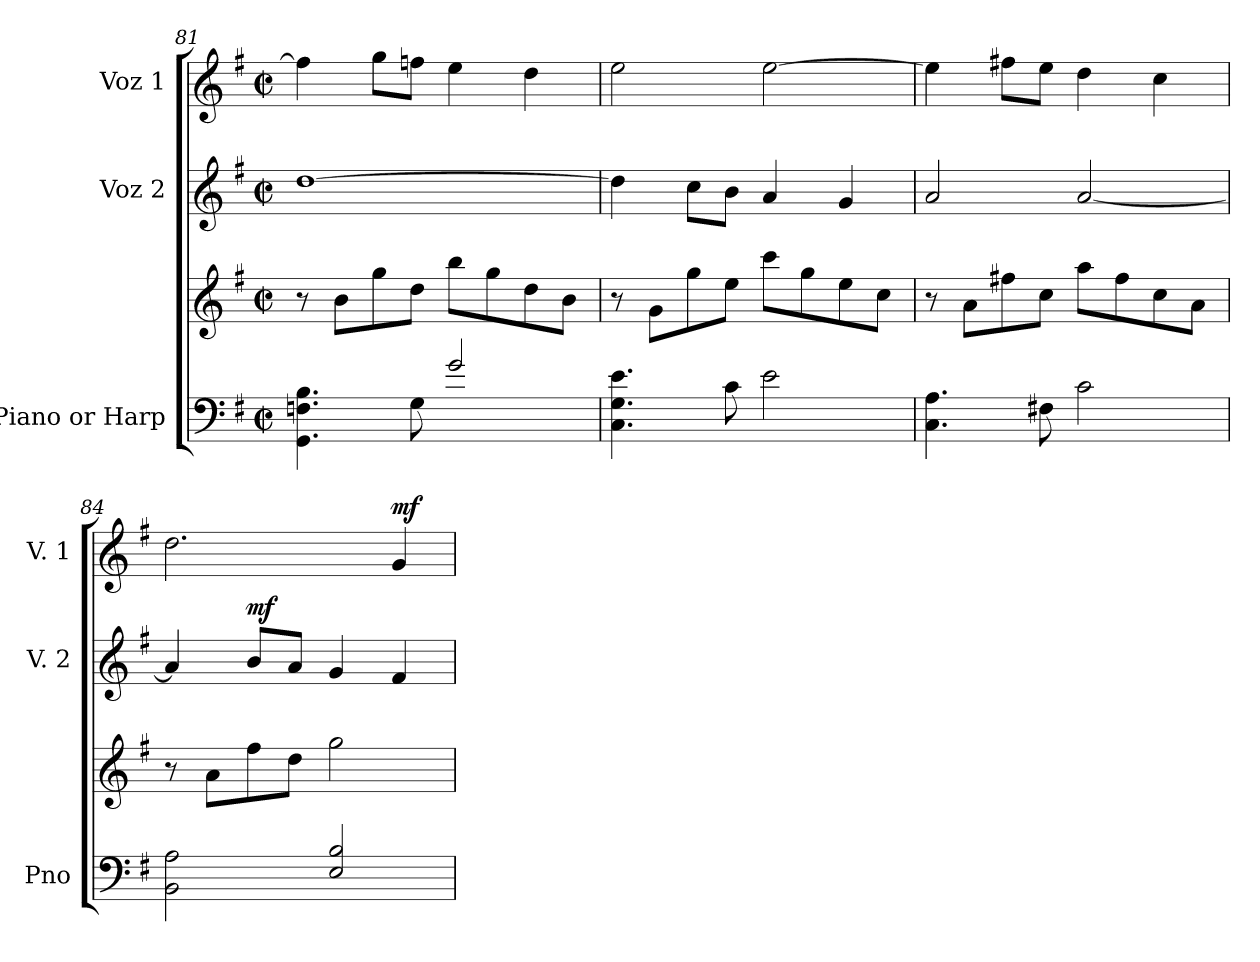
**kern	**kern	**kern	**dynam	**kern	**dynam
*part3	*part3	*part2	*part2	*part1	*part1
*staff4	*staff3	*staff2	*staff2	*staff1	*staff1
*I"Piano or Harp	*	*I"Voz 2	*	*I"Voz 1	*
*I'Pno	*	*I'V. 2	*	*I'V. 1	*
*clefF4	*clefG2	*clefG2	*	*clefG2	*
*k[f#]	*k[f#]	*k[f#]	*	*k[f#]	*
*G:	*G:	*G:	*	*G:	*
*M2/2	*M2/2	*M2/2	*	*M2/2	*
*met(c|)	*met(c|)	*met(c|)	*	*met(c|)	*
=81	=81	=81	=81	=81	=81
4.GG\ 4.Fn\ 4.B\	8r	[1dd	.	4ff\]	.
.	8b\L	.	.	.	.
.	8gg\	.	.	8gg\L	.
8G\	8dd\J	.	.	8ffn\J	.
2g/	8bb\L	.	.	4ee\	.
.	8gg\	.	.	.	.
.	8dd\	.	.	4dd\	.
.	8b\J	.	.	.	.
=82	=82	=82	=82	=82	=82
4.C\ 4.G\ 4.e\	8r	4dd\]	.	2ee\	.
.	8g\L	.	.	.	.
.	8gg\	8cc\L	.	.	.
8c\	8ee\J	8b\J	.	.	.
2e\	8ccc\L	4a/	.	[2ee\	.
.	8gg\	.	.	.	.
.	8ee\	4g/	.	.	.
.	8cc\J	.	.	.	.
=83	=83	=83	=83	=83	=83
4.C\ 4.A\	8r	2a/	.	4ee\]	.
.	8a\L	.	.	.	.
.	8ff#X\	.	.	8ff#X\L	.
8F#X\	8cc\J	.	.	8ee\J	.
2c\	8aa\L	[2a/	.	4dd\	.
.	8ff#\	.	.	.	.
.	8cc\	.	.	4cc\	.
.	8a\J	.	.	.	.
!!LO:LB:g=z
=84	=84	=84	=84	=84	=84
2BB\ 2A\	8r	4a/]	.	2.dd\	.
.	8a\L	.	.	.	.
!	!	!	!LO:DY:a	!	!
.	8ff#\	8b/L	mf	.	.
.	8dd\J	8a/J	.	.	.
2E/ 2B/	2gg\	4g/	.	.	.
!	!	!	!	!	!LO:DY:a
.	.	4f#/	.	4g/	mf
=	=	=	=	=	=
*-	*-	*-	*-	*-	*-
